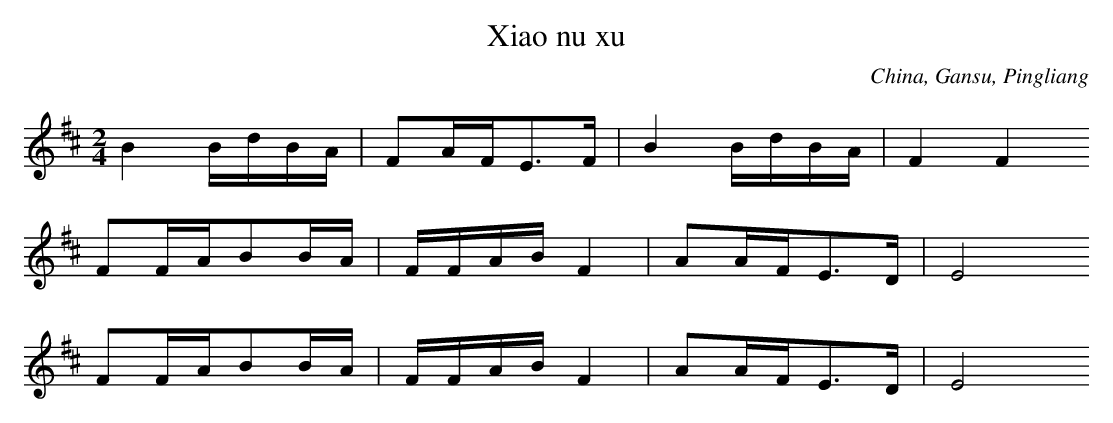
X:1
T: Xiao nu xu
O: China, Gansu, Pingliang
M: 2/4
L: 1/16
K: D
B4BdBA | F2AFE3F | B4BdBA | F4F4
F2FAB2BA | FFABF4 | A2AFE3D | E8
F2FAB2BA | FFABF4 | A2AFE3D | E8
